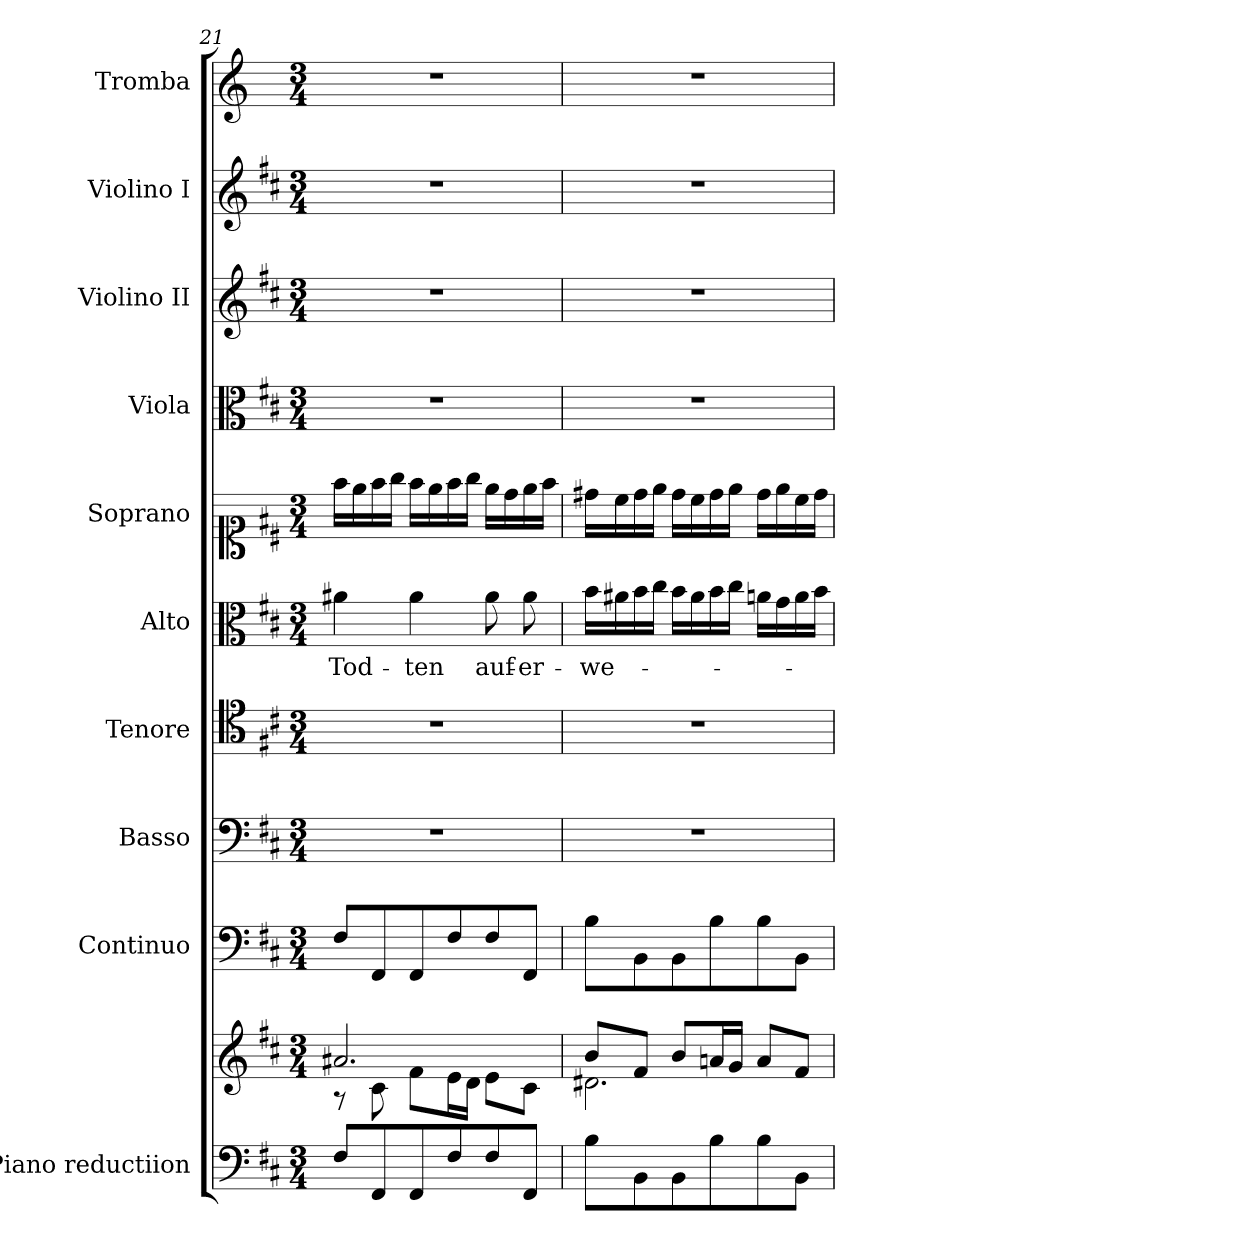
**kern	**kern	**kern	**kern	**kern	**kern	**text	**kern	**kern	**kern	**kern	**kern
*part10	*part10	*part9	*part8	*part7	*part6	*part6	*part5	*part4	*part3	*part2	*part1
*staff11	*staff10	*staff9	*staff8	*staff7	*staff6	*staff6	*staff5	*staff4	*staff3	*staff2	*staff1
*I"Piano reductiion	*	*I"Continuo	*I"Basso	*I"Tenore	*I"Alto	*	*I"Soprano	*I"Viola	*I"Violino II	*I"Violino I	*I"Tromba
*I'Pno	*	*	*	*	*	*	*	*I'Vla	*I'Vln	*I'Vln	*
*clefF4	*clefG2	*clefF4	*clefF4	*clefC4	*clefC3	*	*clefC1	*clefC3	*clefG2	*clefG2	*clefG2
*	*	*	*	*	*	*	*	*	*	*	*ITrd-1c-2
*k[f#c#]	*k[f#c#]	*k[f#c#]	*k[f#c#]	*k[f#c#]	*k[f#c#]	*	*k[f#c#]	*k[f#c#]	*k[f#c#]	*k[f#c#]	*k[f#c#]
*M3/4	*M3/4	*M3/4	*M3/4	*M3/4	*M3/4	*	*M3/4	*M3/4	*M3/4	*M3/4	*M3/4
=21	=21	=21	=21	=21	=21	=21	=21	=21	=21	=21	=21
*	*^	*	*	*	*	*	*	*	*	*	*
!	!	!	!	!	!	!	!LO:LY:b	!	!	!	!	!
8F#/L	2.a#X/	8r	8F#/L	2.r	2.r	4a#X\	Tod-	16ff#\LL	2.r	2.r	2.r	2.r
.	.	.	.	.	.	.	.	16ee\	.	.	.	.
8FF#/	.	8c#\	8FF#/	.	.	.	.	16ff#\	.	.	.	.
.	.	.	.	.	.	.	.	16gg\JJ	.	.	.	.
!	!	!	!	!	!	!	!LO:LY:b	!	!	!	!	!
8FF#/	.	8f#\L	8FF#/	.	.	4a#\	-ten	16ff#\LL	.	.	.	.
.	.	.	.	.	.	.	.	16ee\	.	.	.	.
8F#/	.	16e\L	8F#/	.	.	.	.	16ff#\	.	.	.	.
.	.	16d\JJ	.	.	.	.	.	16gg\JJ	.	.	.	.
!	!	!	!	!	!	!	!LO:LY:b	!	!	!	!	!
8F#/	.	8e\L	8F#/	.	.	8a#\	auf-	16ee\LL	.	.	.	.
.	.	.	.	.	.	.	.	16dd\	.	.	.	.
!	!	!	!	!	!	!	!LO:LY:b	!	!	!	!	!
8FF#/J	.	8c#\J	8FF#/J	.	.	8a#\	-er-	16ee\	.	.	.	.
.	.	.	.	.	.	.	.	16ff#\JJ	.	.	.	.
=22	=22	=22	=22	=22	=22	=22	=22	=22	=22	=22	=22	=22
!	!	!	!	!	!	!	!LO:LY:b	!	!	!	!	!
8B\L	8b/L	2.d#X\	8B\L	2.r	2.r	16b\LL	-we-	16dd#X\LL	2.r	2.r	2.r	2.r
.	.	.	.	.	.	16a#X\	.	16cc#\	.	.	.	.
8BB\	8f#/J	.	8BB\	.	.	16b\	.	16dd#\	.	.	.	.
.	.	.	.	.	.	16cc#\JJ	.	16ee\JJ	.	.	.	.
8BB\	8b/L	.	8BB\	.	.	16b\LL	.	16dd#\LL	.	.	.	.
.	.	.	.	.	.	16a#\	.	16cc#\	.	.	.	.
8B\	16an/L	.	8B\	.	.	16b\	.	16dd#\	.	.	.	.
.	16g/JJ	.	.	.	.	16cc#\JJ	.	16ee\JJ	.	.	.	.
8B\	8a/L	.	8B\	.	.	16an\LL	.	16dd#\LL	.	.	.	.
.	.	.	.	.	.	16g\	.	16ee\	.	.	.	.
8BB\J	8f#/J	.	8BB\J	.	.	16a\	.	16cc#\	.	.	.	.
.	.	.	.	.	.	16b\JJ	.	16dd#\JJ	.	.	.	.
*	*v	*v	*	*	*	*	*	*	*	*	*	*
=	=	=	=	=	=	=	=	=	=	=	=
*-	*-	*-	*-	*-	*-	*-	*-	*-	*-	*-	*-
